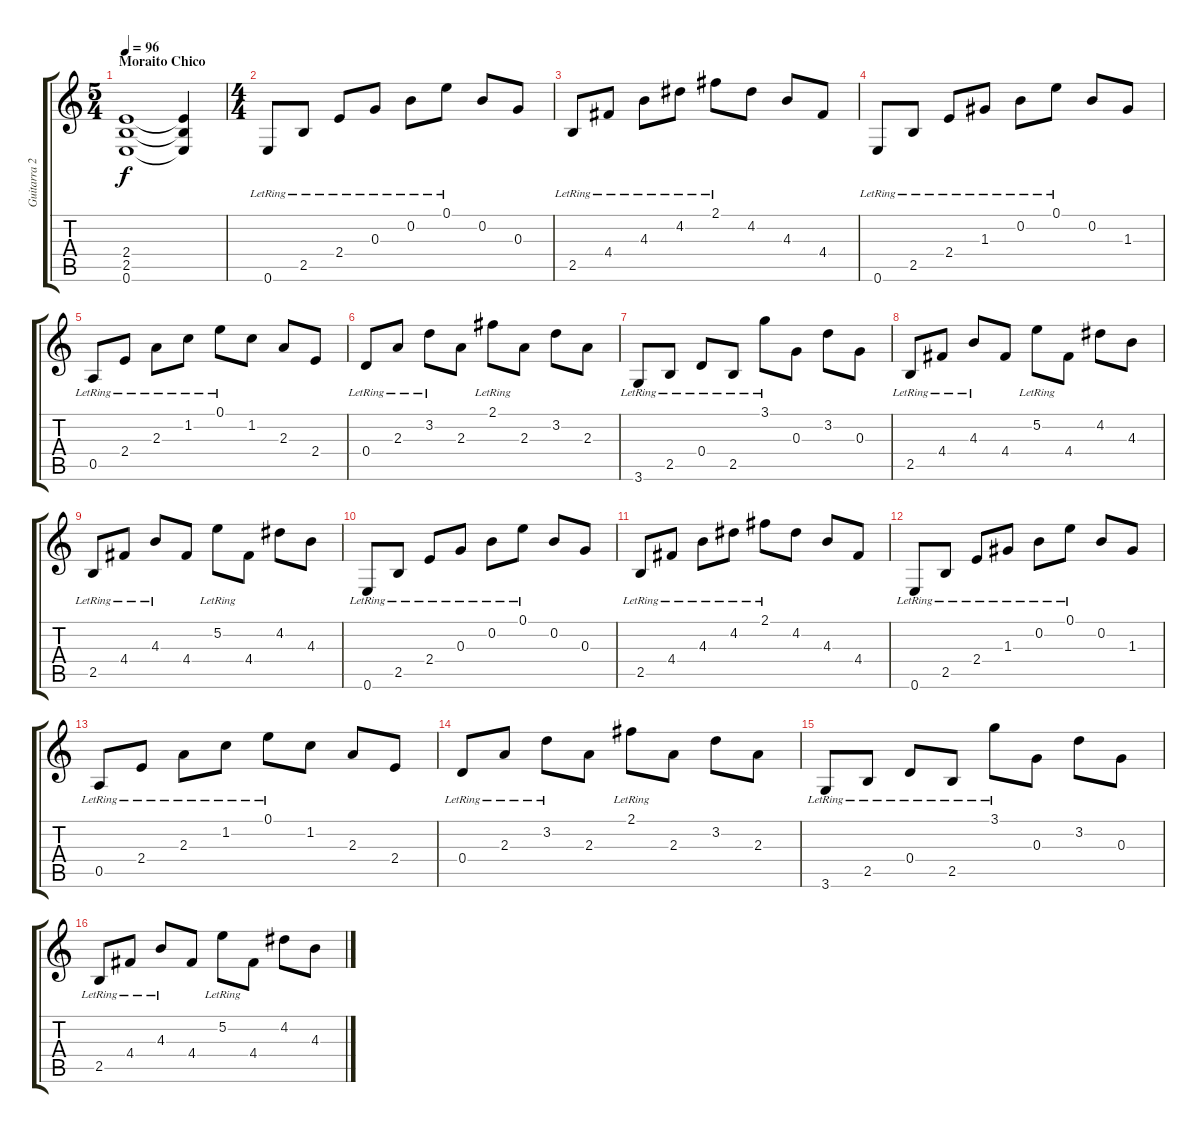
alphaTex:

\track ("Guitarra 2" "Guitarra 2") {instrument overdrivenguitar}
\staff {score tabs}
\tuning (E4 B3 G3 D3 A2 E2) {hide}
\ts (5 4)
\section ("" "Moraito Chico")
\tempo 96
\clef g2
\ks c
(2.4 2.5 0.6).1{dy f volume 6} (2.4{t} 2.5{t} 0.6{t}).4 |
\ts (4 4)
0.6{lr}.8{volume 11 instrument electricguitarjazz} 2.5{lr}.8 2.4{lr}.8 0.3{lr}.8 0.2{lr}.8 0.1{lr}.8 0.2.8 0.3.8 |
2.5{lr}.8 4.4{lr}.8 4.3{lr}.8 4.2{lr}.8 2.1{lr}.8 4.2.8 4.3.8 4.4.8 |
0.6{lr}.8 2.5{lr}.8 2.4{lr}.8 1.3{lr}.8 0.2{lr}.8 0.1{lr}.8 0.2.8 1.3.8 |
0.5{lr}.8 2.4{lr}.8 2.3{lr}.8 1.2{lr}.8 0.1{lr}.8 1.2.8 2.3.8 2.4.8 |
0.4{lr}.8 2.3{lr}.8 3.2{lr}.8 2.3.8 2.1{lr}.8 2.3.8 3.2.8 2.3.8 |
3.6{lr}.8 2.5{lr}.8 0.4{lr}.8 2.5{lr}.8 3.1{lr}.8 0.3.8 3.2.8 0.3.8 |
2.5{lr}.8 4.4{lr}.8 4.3{lr}.8 4.4.8 5.2{lr}.8 4.4.8 4.2.8 4.3.8 |
2.5{lr}.8 4.4{lr}.8 4.3{lr}.8 4.4.8 5.2{lr}.8 4.4.8 4.2.8 4.3.8 |
0.6{lr}.8{volume 11 instrument electricguitarjazz} 2.5{lr}.8 2.4{lr}.8 0.3{lr}.8 0.2{lr}.8 0.1{lr}.8 0.2.8 0.3.8 |
2.5{lr}.8 4.4{lr}.8 4.3{lr}.8 4.2{lr}.8 2.1{lr}.8 4.2.8 4.3.8 4.4.8 |
0.6{lr}.8 2.5{lr}.8 2.4{lr}.8 1.3{lr}.8 0.2{lr}.8 0.1{lr}.8 0.2.8 1.3.8 |
0.5{lr}.8 2.4{lr}.8 2.3{lr}.8 1.2{lr}.8 0.1{lr}.8 1.2.8 2.3.8 2.4.8 |
0.4{lr}.8 2.3{lr}.8 3.2{lr}.8 2.3.8 2.1{lr}.8 2.3.8 3.2.8 2.3.8 |
3.6{lr}.8 2.5{lr}.8 0.4{lr}.8 2.5{lr}.8 3.1{lr}.8 0.3.8 3.2.8 0.3.8 |
2.5{lr}.8 4.4{lr}.8 4.3{lr}.8 4.4.8 5.2{lr}.8 4.4.8 4.2.8 4.3.8
